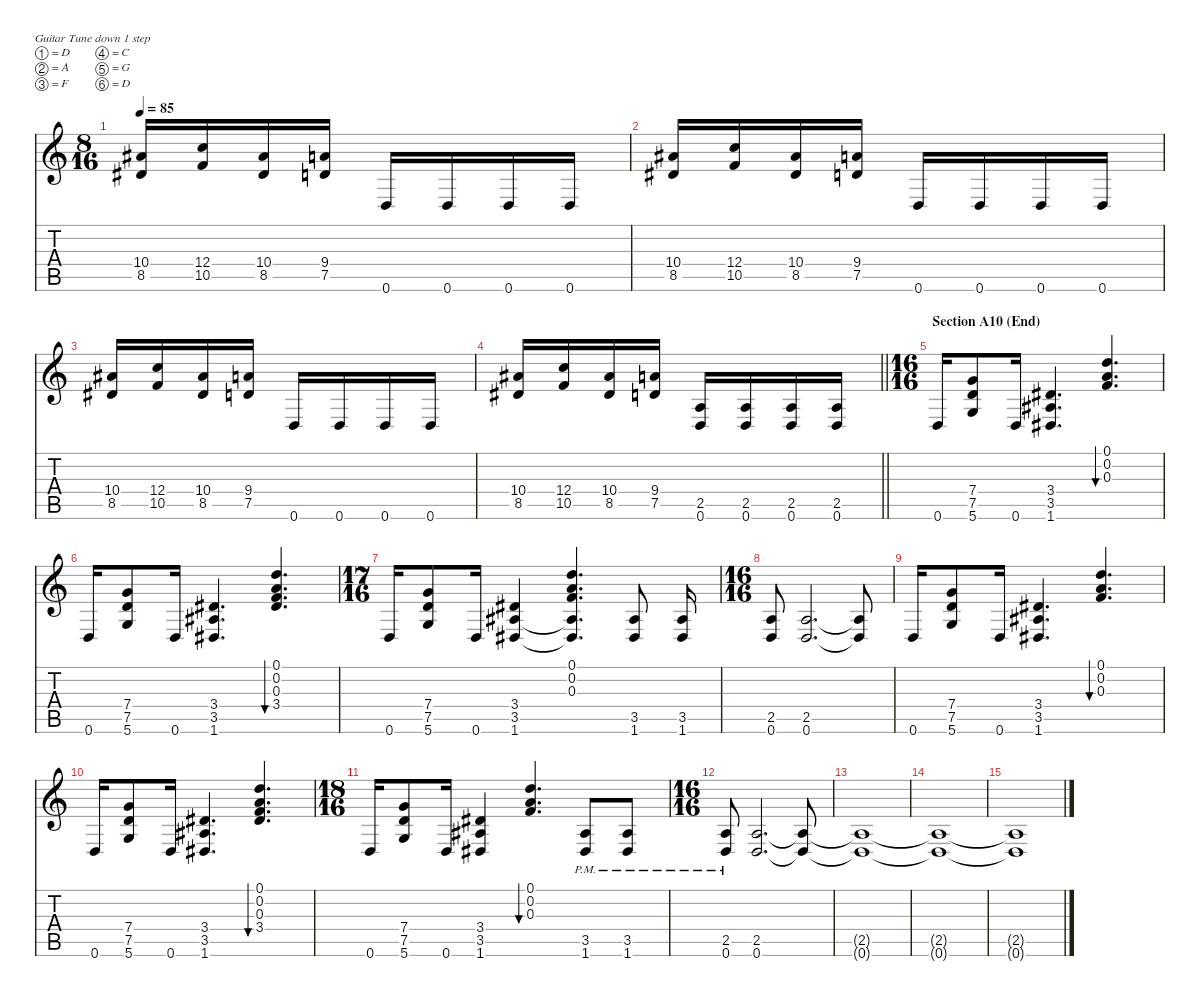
\defaultSystemsLayout 4
\hideDynamics
\bracketExtendMode nobrackets
\singleTrackTrackNamePolicy hidden
\multiTrackTrackNamePolicy hidden
\firstSystemTrackNameMode fullname
\firstSystemTrackNameOrientation horizontal
\otherSystemsTrackNameOrientation horizontal
\track ("Distortion 1" "dist.guit.") {defaultSystemsLayout 4 instrument distortionguitar}
\staff {score tabs}
\tuning (D4 A3 F3 C3 G2 D2)
\ts (8 16)
\tempo 85
\clef g2
\ks c
(10.4{acc #} 8.5{acc #}).16{dy f beam Up} (12.4 10.5).16{beam Up} (10.4{acc #} 8.5{acc #}).16{beam Up} (9.4 7.5).16{beam Up} 0.6.16{beam Up} 0.6.16{beam Up} 0.6.16{beam Up} 0.6.16{beam Up} |
(10.4{acc #} 8.5{acc #}).16{beam Up} (12.4 10.5).16{beam Up} (10.4{acc #} 8.5{acc #}).16{beam Up} (9.4 7.5).16{beam Up} 0.6.16{beam Up} 0.6.16{beam Up} 0.6.16{beam Up} 0.6.16{beam Up} |
(10.4{acc #} 8.5{acc #}).16{beam Up} (12.4 10.5).16{beam Up} (10.4{acc #} 8.5{acc #}).16{beam Up} (9.4 7.5).16{beam Up} 0.6.16{beam Up} 0.6.16{beam Up} 0.6.16{beam Up} 0.6.16{beam Up} |
\barLineRight lightlight
(10.4{acc #} 8.5{acc #}).16{beam Up} (12.4 10.5).16{beam Up} (10.4{acc #} 8.5{acc #}).16{beam Up} (9.4 7.5).16{beam Up} (2.5 0.6).16{beam Up} (2.5 0.6).16{beam Up} (2.5 0.6).16{beam Up} (2.5 0.6).16{beam Up} |
\ts (16 16)
\beaming (8 8)
\section ("" "Section A10 (End)")
0.6.16{beam Up} (7.4 7.5 5.6).8{beam Up} 0.6.16{beam Up} (3.4{acc #} 3.5{acc #} 1.6{acc #}).4{d beam Up} (0.1 0.2 0.3).4{d bu 60 beam Up} |
0.6.16{beam Up} (7.4 7.5 5.6).8{beam Up} 0.6.16{beam Up} (3.4{acc #} 3.5{acc #} 1.6{acc #}).4{d beam Up} (0.1 0.2 0.3 3.4{acc #}).4{d bu 240 beam Up} |
\ts (17 16)
\beaming (8 8)
0.6.16{beam Up} (7.4 7.5 5.6).8{beam Up} 0.6.16{beam Up} (3.4{acc #} 3.5{acc #} 1.6{acc #}).4{beam Up} (0.1 0.2 0.3 3.5{t acc #} 1.6{t acc #}).4{d beam Up} (3.5{acc #} 1.6{acc #}).8{beam Up} (3.5{acc #} 1.6{acc #}).16{beam Up} |
\ts (16 16)
\beaming (8 8)
(2.5 0.6).8{beam Up} (2.5 0.6).2{d beam Up} (2.5{t} 0.6{t}).8{beam Up} |
0.6.16{beam Up} (7.4 7.5 5.6).8{beam Up} 0.6.16{beam Up} (3.4{acc #} 3.5{acc #} 1.6{acc #}).4{d beam Up} (0.1 0.2 0.3).4{d bu 60 beam Up} |
0.6.16{beam Up} (7.4 7.5 5.6).8{beam Up} 0.6.16{beam Up} (3.4{acc #} 3.5{acc #} 1.6{acc #}).4{d beam Up} (0.1 0.2 0.3 3.4{acc #}).4{d bu 240 beam Up} |
\ts (18 16)
\beaming (8 9)
0.6.16{beam Up} (7.4 7.5 5.6).8{beam Up} 0.6.16{beam Up} (3.4{acc #} 3.5{acc #} 1.6{acc #}).4{beam Up} (0.1 0.2 0.3).4{d bu 60 beam Up} (3.5{pm acc #} 1.6{pm acc #}).8{beam Up} (3.5{acc #} 1.6{pm acc #}).8{beam Up} |
\ts (16 16)
\beaming (8 8)
(2.5 0.6{pm}).8{beam Up} (2.5 0.6).2{d beam Up} (2.5{t} 0.6{t}).8{beam Up} |
(2.5{t} 0.6{t}).1{beam Up} |
(2.5{t} 0.6{t}).1{beam Up} |
(2.5{t} 0.6{t}).1{beam Up}
